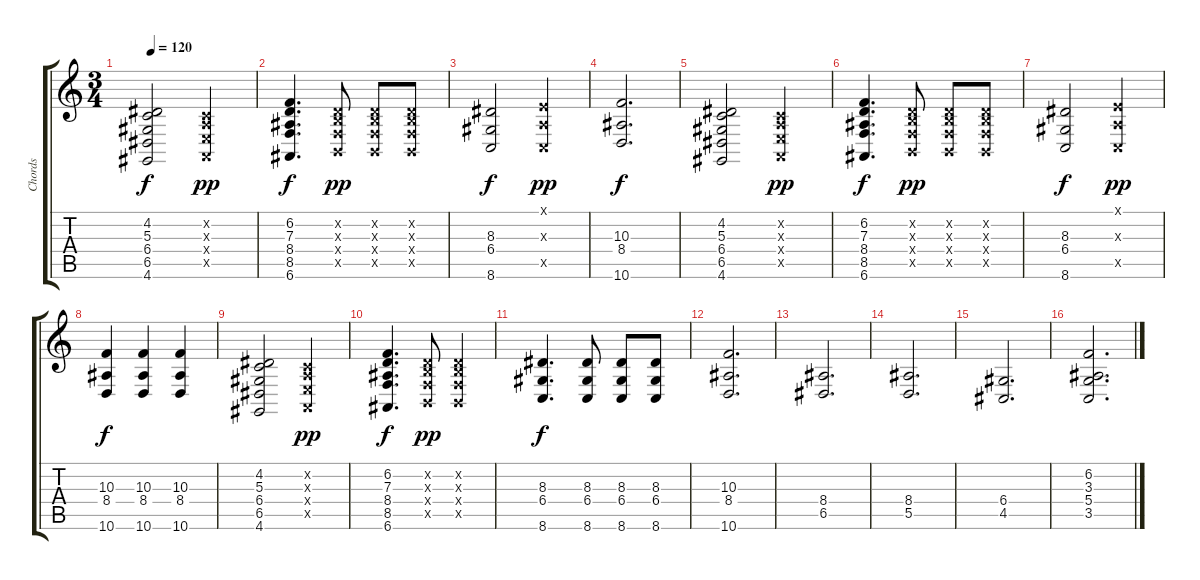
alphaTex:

\track ("Chords" "Chords") {instrument acousticgrandpiano}
\staff {score tabs}
\tuning (E4 B3 G3 D3 A2 E2) {hide}
\ts (3 4)
\tempo 120
\clef g2
\ks c
(4.2 5.3 6.4 6.5 4.6).2{dy f} (1.2{x} 2.3{x} 2.4{x} 0.5{x}).4{dy pp} |
(6.2 7.3 8.4 8.5 6.6).4{d dy f} (3.2{x} 4.3{x} 3.4{x} 2.5{x}).8{dy pp} (3.2{x} 4.3{x} 3.4{x} 2.5{x}).8 (3.2{x} 4.3{x} 3.4{x} 2.5{x}).8 |
(8.3 6.4 8.6).2{dy f} (0.1{x} 2.3{x} 3.5{x}).4{dy pp} |
(10.3 8.4 10.6).2{d dy f} |
(4.2 5.3 6.4 6.5 4.6).2 (1.2{x} 2.3{x} 2.4{x} 0.5{x}).4{dy pp} |
(6.2 7.3 8.4 8.5 6.6).4{d dy f} (3.2{x} 4.3{x} 3.4{x} 2.5{x}).8{dy pp} (3.2{x} 4.3{x} 3.4{x} 2.5{x}).8 (3.2{x} 4.3{x} 3.4{x} 2.5{x}).8 |
(8.3 6.4 8.6).2{dy f} (0.1{x} 2.3{x} 3.5{x}).4{dy pp} |
(10.3 8.4 10.6).4{dy f} (10.3 8.4 10.6).4 (10.3 8.4 10.6).4 |
(4.2 5.3 6.4 6.5 4.6).2 (1.2{x} 2.3{x} 2.4{x} 0.5{x}).4{dy pp} |
(6.2 7.3 8.4 8.5 6.6).4{d dy f} (3.2{x} 4.3{x} 3.4{x} 2.5{x}).8{dy pp} (3.2{x} 4.3{x} 3.4{x} 2.5{x}).4 |
(8.3 6.4 8.6).4{d dy f} (8.3 6.4 8.6).8 (8.3 6.4 8.6).8 (8.3 6.4 8.6).8 |
(10.3 8.4 10.6).2{d} |
(8.4 6.5).2{d} |
(8.4 5.5).2{d} |
(6.4 4.5).2{d} |
(6.2 3.3 5.4 3.5).2{d}
